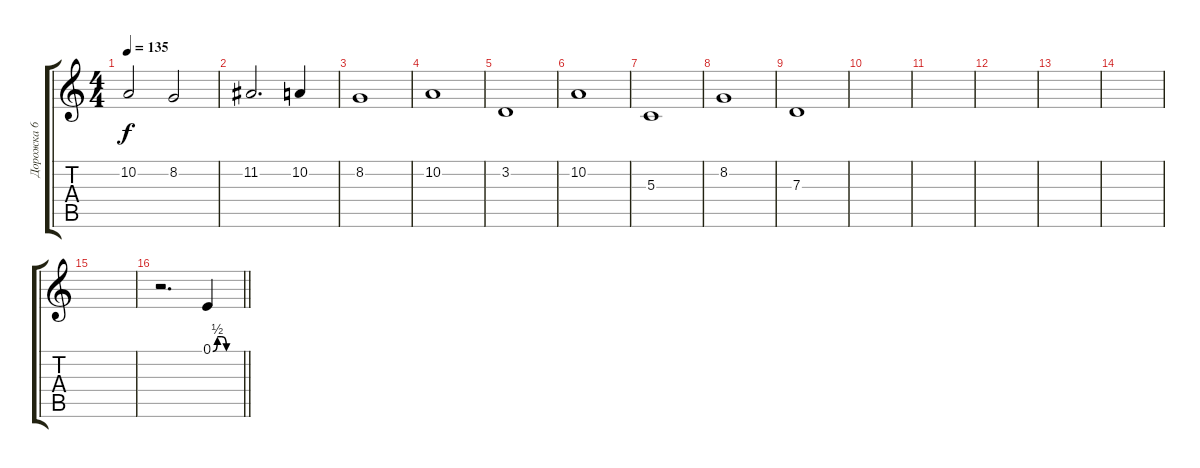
\track ("Дорожка 6" "Дорожка 6") {instrument synthvoice}
\staff {score tabs}
\tuning (E4 B3 G3 D3 A2 E2) {hide}
\ts (4 4)
\tempo 135
\clef g2
\ks c
10.2.2{dy f} 8.2.2 |
11.2.2{d} 10.2.4 |
8.2.1 |
10.2.1 |
3.2.1 |
10.2.1 |
5.3.1 |
8.2.1 |
7.3.1 |
|
|
|
|
|
|
\barLineRight lightlight
r.2{d} 0.1{be (custom 0 0 10 2 20 2 30 0 60 0)}.4
